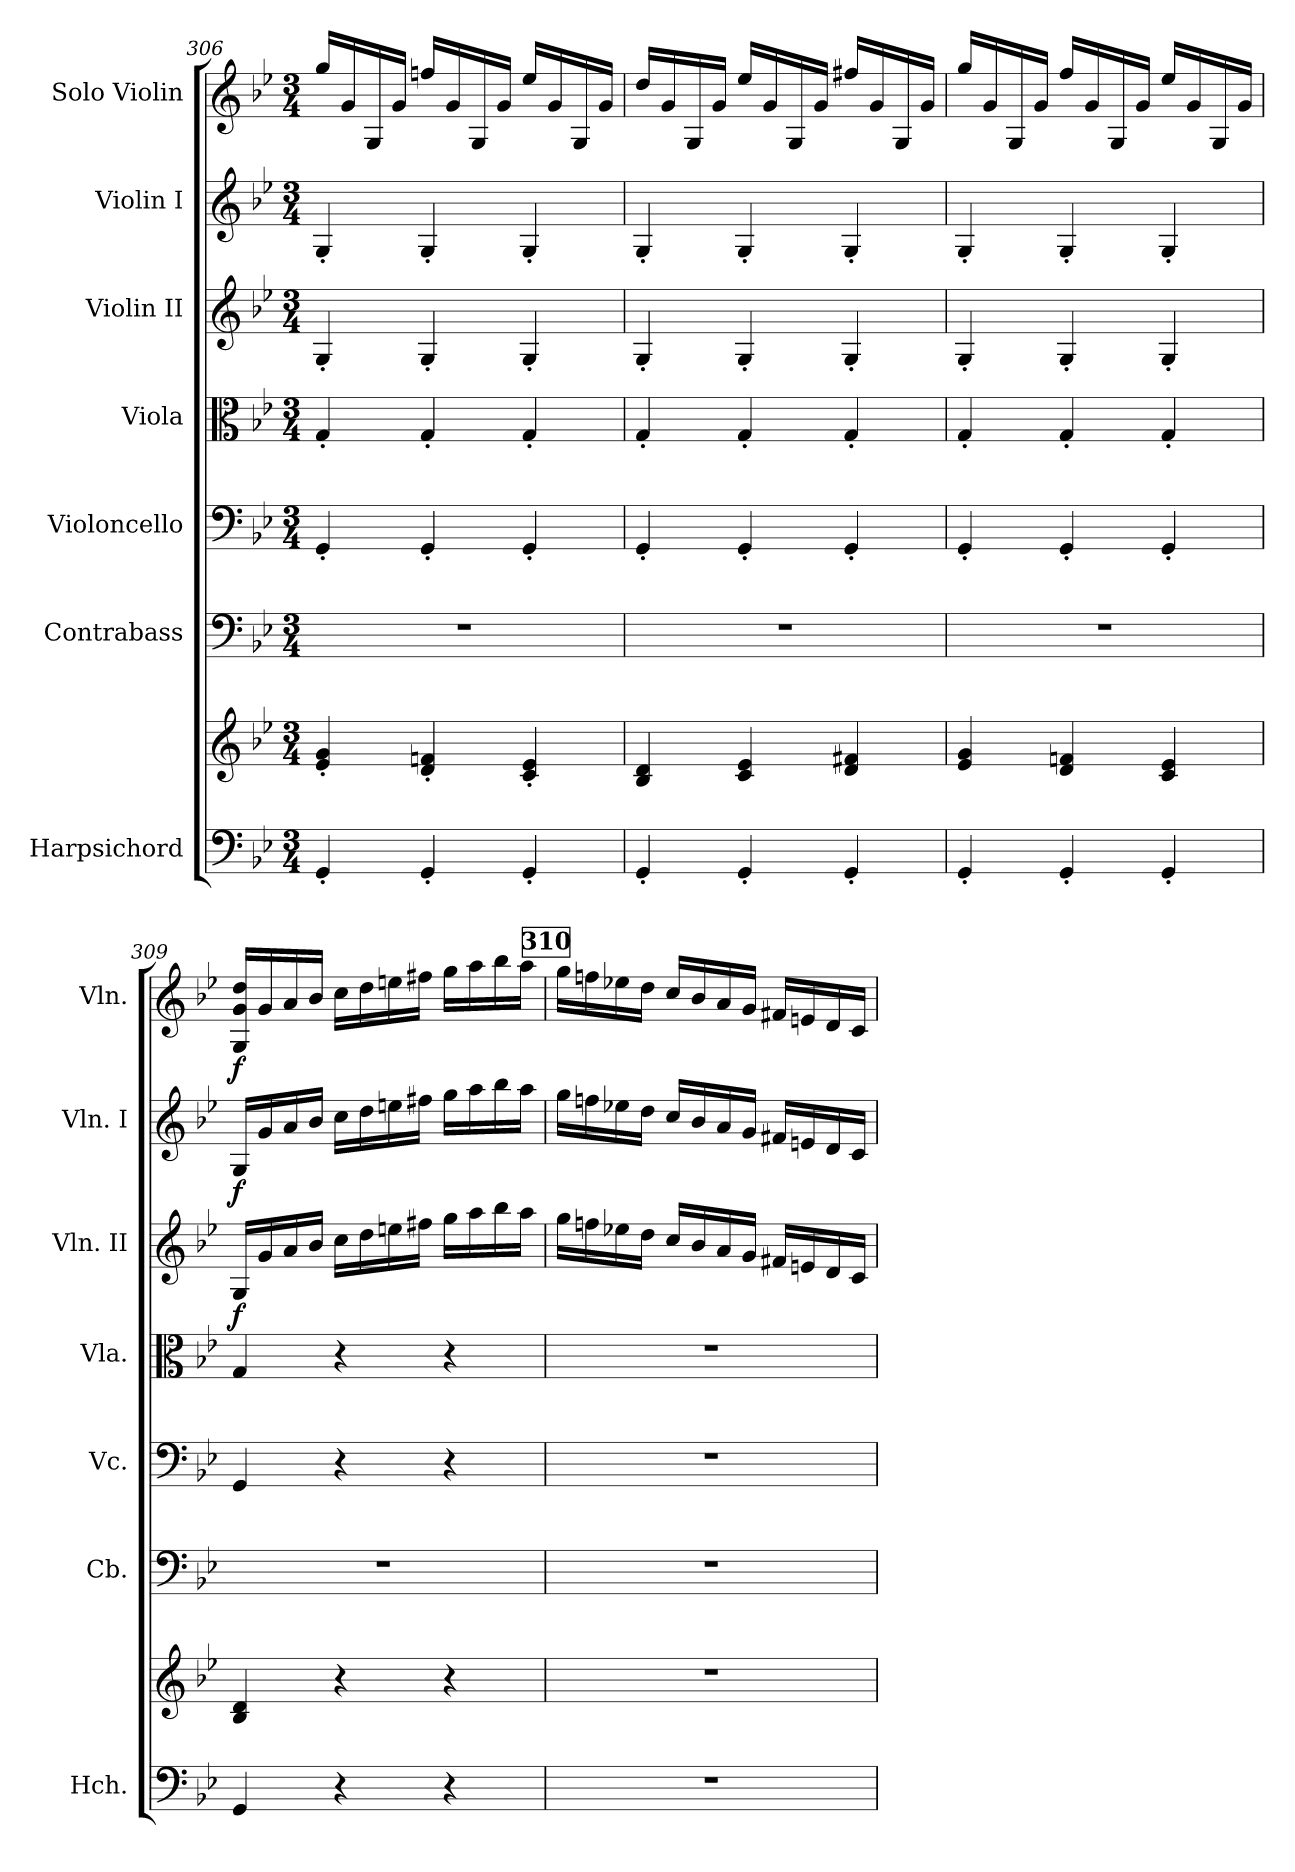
**kern	**kern	**kern	**kern	**kern	**kern	**dynam	**kern	**dynam	**kern	**dynam
*part7	*part7	*part6	*part5	*part4	*part3	*part3	*part2	*part2	*part1	*part1
*staff8	*staff7	*staff6	*staff5	*staff4	*staff3	*staff3	*staff2	*staff2	*staff1	*staff1
*I"Harpsichord	*	*I"Contrabass	*I"Violoncello	*I"Viola	*I"Violin II	*	*I"Violin I	*	*I"Solo Violin	*
*I'Hch.	*	*I'Cb.	*I'Vc.	*I'Vla.	*I'Vln. II	*	*I'Vln. I	*	*I'Vln.	*
*clefF4	*clefG2	*clefF4	*clefF4	*clefC3	*clefG2	*	*clefG2	*	*clefG2	*
*	*	*ITrd7c12	*	*	*	*	*	*	*	*
*k[b-e-]	*k[b-e-]	*k[b-e-]	*k[b-e-]	*k[b-e-]	*k[b-e-]	*	*k[b-e-]	*	*k[b-e-]	*
*M3/4	*M3/4	*M3/4	*M3/4	*M3/4	*M3/4	*	*M3/4	*	*M3/4	*
=306	=306	=306	=306	=306	=306	=306	=306	=306	=306	=306
4GG'/	4e-/' 4g/'	2.r	4GG'/	4G'/	4G'/	.	4G'/	.	16gg/LL	.
.	.	.	.	.	.	.	.	.	16g/	.
.	.	.	.	.	.	.	.	.	16G/	.
.	.	.	.	.	.	.	.	.	16g/JJ	.
4GG'/	4d/' 4fn/'	.	4GG'/	4G'/	4G'/	.	4G'/	.	16ffn/LL	.
.	.	.	.	.	.	.	.	.	16g/	.
.	.	.	.	.	.	.	.	.	16G/	.
.	.	.	.	.	.	.	.	.	16g/JJ	.
4GG'/	4c/' 4e-/'	.	4GG'/	4G'/	4G'/	.	4G'/	.	16ee-/LL	.
.	.	.	.	.	.	.	.	.	16g/	.
.	.	.	.	.	.	.	.	.	16G/	.
.	.	.	.	.	.	.	.	.	16g/JJ	.
!!LO:PB:g=z
=307	=307	=307	=307	=307	=307	=307	=307	=307	=307	=307
4GG'/	4B-/ 4d/	2.r	4GG'/	4G'/	4G'/	.	4G'/	.	16dd/LL	.
.	.	.	.	.	.	.	.	.	16g/	.
.	.	.	.	.	.	.	.	.	16G/	.
.	.	.	.	.	.	.	.	.	16g/JJ	.
4GG'/	4c/ 4e-/	.	4GG'/	4G'/	4G'/	.	4G'/	.	16ee-/LL	.
.	.	.	.	.	.	.	.	.	16g/	.
.	.	.	.	.	.	.	.	.	16G/	.
.	.	.	.	.	.	.	.	.	16g/JJ	.
4GG'/	4d/ 4f#X/	.	4GG'/	4G'/	4G'/	.	4G'/	.	16ff#X/LL	.
.	.	.	.	.	.	.	.	.	16g/	.
.	.	.	.	.	.	.	.	.	16G/	.
.	.	.	.	.	.	.	.	.	16g/JJ	.
=308	=308	=308	=308	=308	=308	=308	=308	=308	=308	=308
4GG'/	4e-/ 4g/	2.r	4GG'/	4G'/	4G'/	.	4G'/	.	16gg/LL	.
.	.	.	.	.	.	.	.	.	16g/	.
.	.	.	.	.	.	.	.	.	16G/	.
.	.	.	.	.	.	.	.	.	16g/JJ	.
4GG'/	4d/ 4fn/	.	4GG'/	4G'/	4G'/	.	4G'/	.	16ff/LL	.
.	.	.	.	.	.	.	.	.	16g/	.
.	.	.	.	.	.	.	.	.	16G/	.
.	.	.	.	.	.	.	.	.	16g/JJ	.
4GG'/	4c/ 4e-/	.	4GG'/	4G'/	4G'/	.	4G'/	.	16ee-/LL	.
.	.	.	.	.	.	.	.	.	16g/	.
.	.	.	.	.	.	.	.	.	16G/	.
.	.	.	.	.	.	.	.	.	16g/JJ	.
=309	=309	=309	=309	=309	=309	=309	=309	=309	=309	=309
!	!	!	!	!	!	!LO:DY:b	!	!LO:DY:b	!	!LO:DY:b
4GG/	4B-/ 4d/	2.r	4GG/	4G/	16G/LL	f	16G/LL	f	16G/ 16g/ 16dd/LL	f
.	.	.	.	.	16g/	.	16g/	.	16g/	.
.	.	.	.	.	16a/	.	16a/	.	16a/	.
.	.	.	.	.	16b-/JJ	.	16b-/JJ	.	16b-/JJ	.
4r	4r	.	4r	4r	16cc\LL	.	16cc\LL	.	16cc\LL	.
.	.	.	.	.	16dd\	.	16dd\	.	16dd\	.
.	.	.	.	.	16een\	.	16een\	.	16een\	.
.	.	.	.	.	16ff#X\JJ	.	16ff#X\JJ	.	16ff#X\JJ	.
4r	4r	.	4r	4r	16gg\LL	.	16gg\LL	.	16gg\LL	.
.	.	.	.	.	16aa\	.	16aa\	.	16aa\	.
.	.	.	.	.	16bb-\	.	16bb-\	.	16bb-\	.
.	.	.	.	.	16aa\JJ	.	16aa\JJ	.	16aa\JJ	.
!!LO:PB:g=z
!!LO:REH:place=s1:a:B:fs=14:t=310
=310	=310	=310	=310	=310	=310	=310	=310	=310	=310	=310
2.r	2.r	2.r	2.r	2.r	16gg\LL	.	16gg\LL	.	16gg\LL	.
.	.	.	.	.	16ffn\	.	16ffn\	.	16ffn\	.
.	.	.	.	.	16ee-X\	.	16ee-X\	.	16ee-X\	.
.	.	.	.	.	16dd\JJ	.	16dd\JJ	.	16dd\JJ	.
.	.	.	.	.	16cc/LL	.	16cc/LL	.	16cc/LL	.
.	.	.	.	.	16b-/	.	16b-/	.	16b-/	.
.	.	.	.	.	16a/	.	16a/	.	16a/	.
.	.	.	.	.	16g/JJ	.	16g/JJ	.	16g/JJ	.
.	.	.	.	.	16f#X/LL	.	16f#X/LL	.	16f#X/LL	.
.	.	.	.	.	16en/	.	16en/	.	16en/	.
.	.	.	.	.	16d/	.	16d/	.	16d/	.
.	.	.	.	.	16c/JJ	.	16c/JJ	.	16c/JJ	.
=	=	=	=	=	=	=	=	=	=	=
*-	*-	*-	*-	*-	*-	*-	*-	*-	*-	*-
